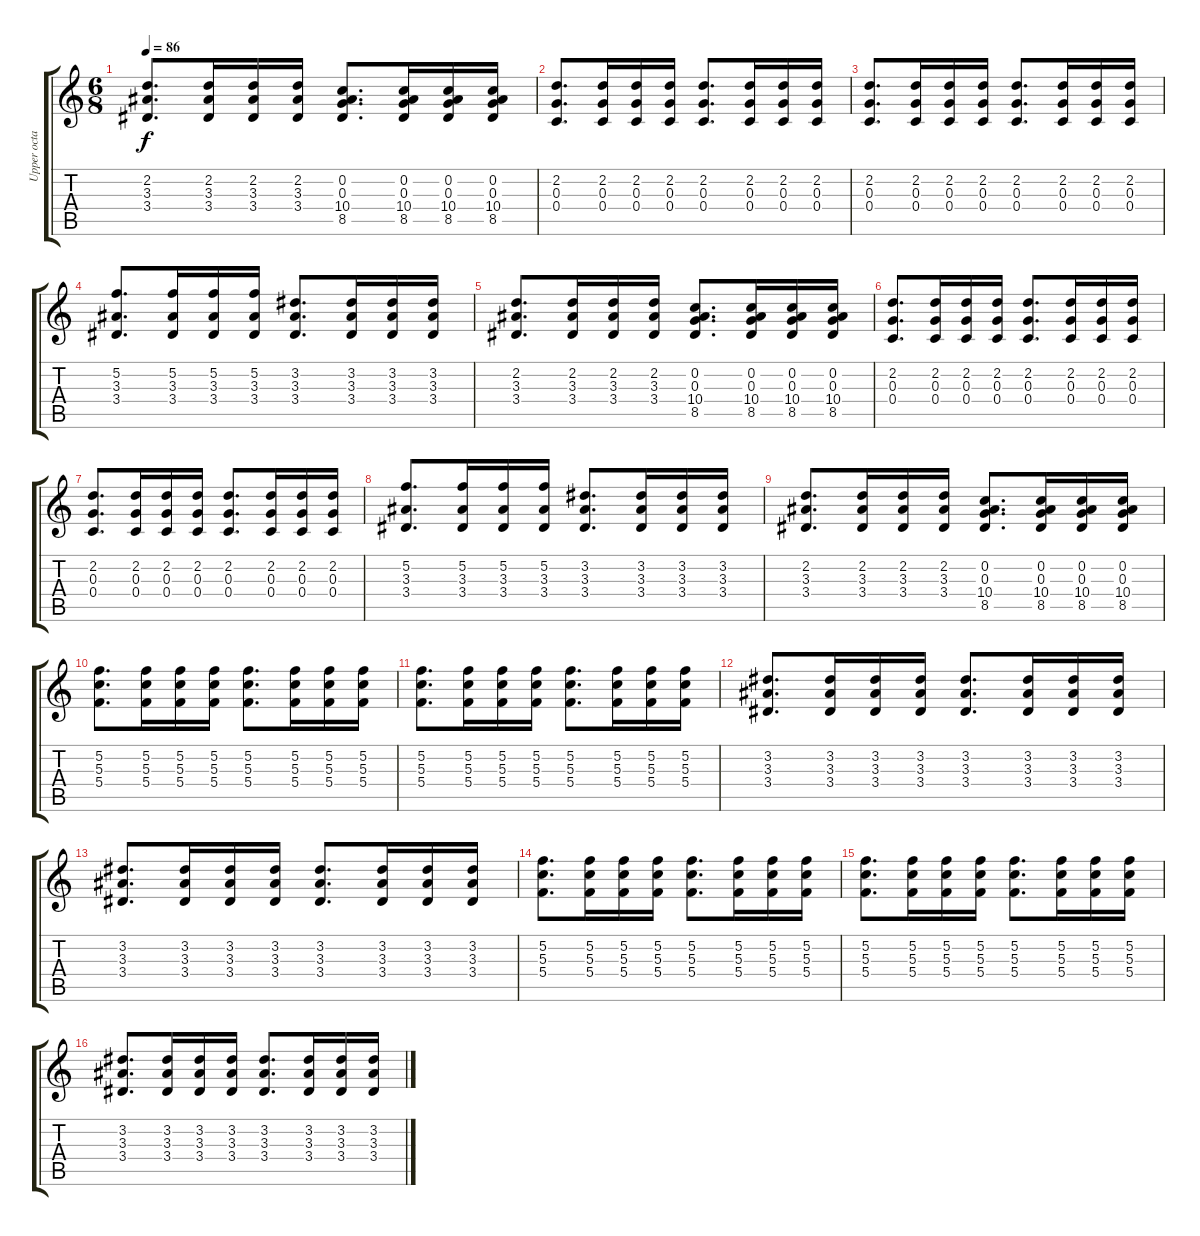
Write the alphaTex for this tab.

\track ("Upper octave" "Upper octa") {mute instrument acousticguitarsteel}
\staff {score tabs}
\tuning (E4 C4 G3 C3 G2 C2) {hide}
\ts (6 8)
\tempo 86
\clef g2
\ks c
(2.2 3.3 3.4).8{d dy f} (2.2 3.3 3.4).16 (2.2 3.3 3.4).16 (2.2 3.3 3.4).16 (0.2 0.3 10.4 8.5).8{d} (0.2 0.3 10.4 8.5).16 (0.2 0.3 10.4 8.5).16 (0.2 0.3 10.4 8.5).16 |
(2.2 0.3 0.4).8{d} (2.2 0.3 0.4).16 (2.2 0.3 0.4).16 (2.2 0.3 0.4).16 (2.2 0.3 0.4).8{d} (2.2 0.3 0.4).16 (2.2 0.3 0.4).16 (2.2 0.3 0.4).16 |
(2.2 0.3 0.4).8{d} (2.2 0.3 0.4).16 (2.2 0.3 0.4).16 (2.2 0.3 0.4).16 (2.2 0.3 0.4).8{d} (2.2 0.3 0.4).16 (2.2 0.3 0.4).16 (2.2 0.3 0.4).16 |
(5.2 3.3 3.4).8{d} (5.2 3.3 3.4).16 (5.2 3.3 3.4).16 (5.2 3.3 3.4).16 (3.2 3.3 3.4).8{d} (3.2 3.3 3.4).16 (3.2 3.3 3.4).16 (3.2 3.3 3.4).16 |
(2.2 3.3 3.4).8{d} (2.2 3.3 3.4).16 (2.2 3.3 3.4).16 (2.2 3.3 3.4).16 (0.2 0.3 10.4 8.5).8{d} (0.2 0.3 10.4 8.5).16 (0.2 0.3 10.4 8.5).16 (0.2 0.3 10.4 8.5).16 |
(2.2 0.3 0.4).8{d} (2.2 0.3 0.4).16 (2.2 0.3 0.4).16 (2.2 0.3 0.4).16 (2.2 0.3 0.4).8{d} (2.2 0.3 0.4).16 (2.2 0.3 0.4).16 (2.2 0.3 0.4).16 |
(2.2 0.3 0.4).8{d} (2.2 0.3 0.4).16 (2.2 0.3 0.4).16 (2.2 0.3 0.4).16 (2.2 0.3 0.4).8{d} (2.2 0.3 0.4).16 (2.2 0.3 0.4).16 (2.2 0.3 0.4).16 |
(5.2 3.3 3.4).8{d} (5.2 3.3 3.4).16 (5.2 3.3 3.4).16 (5.2 3.3 3.4).16 (3.2 3.3 3.4).8{d} (3.2 3.3 3.4).16 (3.2 3.3 3.4).16 (3.2 3.3 3.4).16 |
(2.2 3.3 3.4).8{d} (2.2 3.3 3.4).16 (2.2 3.3 3.4).16 (2.2 3.3 3.4).16 (0.2 0.3 10.4 8.5).8{d} (0.2 0.3 10.4 8.5).16 (0.2 0.3 10.4 8.5).16 (0.2 0.3 10.4 8.5).16 |
(5.2 5.3 5.4).8{d} (5.2 5.3 5.4).16 (5.2 5.3 5.4).16 (5.2 5.3 5.4).16 (5.2 5.3 5.4).8{d} (5.2 5.3 5.4).16 (5.2 5.3 5.4).16 (5.2 5.3 5.4).16 |
(5.2 5.3 5.4).8{d} (5.2 5.3 5.4).16 (5.2 5.3 5.4).16 (5.2 5.3 5.4).16 (5.2 5.3 5.4).8{d} (5.2 5.3 5.4).16 (5.2 5.3 5.4).16 (5.2 5.3 5.4).16 |
(3.2 3.3 3.4).8{d} (3.2 3.3 3.4).16 (3.2 3.3 3.4).16 (3.2 3.3 3.4).16 (3.2 3.3 3.4).8{d} (3.2 3.3 3.4).16 (3.2 3.3 3.4).16 (3.2 3.3 3.4).16 |
(3.2 3.3 3.4).8{d} (3.2 3.3 3.4).16 (3.2 3.3 3.4).16 (3.2 3.3 3.4).16 (3.2 3.3 3.4).8{d} (3.2 3.3 3.4).16 (3.2 3.3 3.4).16 (3.2 3.3 3.4).16 |
(5.2 5.3 5.4).8{d} (5.2 5.3 5.4).16 (5.2 5.3 5.4).16 (5.2 5.3 5.4).16 (5.2 5.3 5.4).8{d} (5.2 5.3 5.4).16 (5.2 5.3 5.4).16 (5.2 5.3 5.4).16 |
(5.2 5.3 5.4).8{d} (5.2 5.3 5.4).16 (5.2 5.3 5.4).16 (5.2 5.3 5.4).16 (5.2 5.3 5.4).8{d} (5.2 5.3 5.4).16 (5.2 5.3 5.4).16 (5.2 5.3 5.4).16 |
(3.2 3.3 3.4).8{d} (3.2 3.3 3.4).16 (3.2 3.3 3.4).16 (3.2 3.3 3.4).16 (3.2 3.3 3.4).8{d} (3.2 3.3 3.4).16 (3.2 3.3 3.4).16 (3.2 3.3 3.4).16
